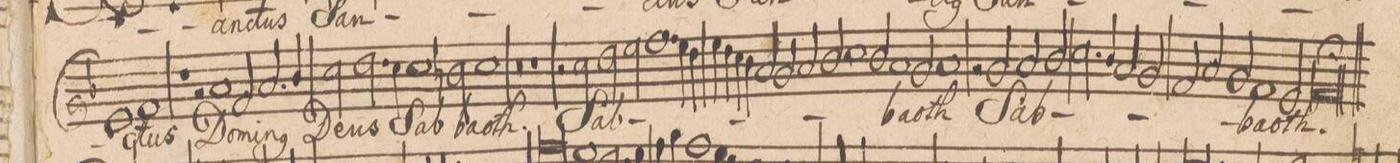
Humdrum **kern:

**kern	**text
*I"CANTVS.	*
*clefG2	*
*k[b-]	*
*met(C|)	*
*M2/1	*
1e	.
=20-	=20-
1f	-ctus
1r	.
=21-	=21-
2r	.
1a	Do-
2f/	-mi-
=22-	=22-
2.a/	-n(us)
4b-/	.
2cc\	De-
2.dd\	-us
=23-	=23-
4cc\	.
1cc	Sab-
2bn\	-ba-
=24-	=24-
1cc	-oth.
0r	.
=25-	=25-
1r	.
=26-	=26-
2r	.
2cc\	Sab-
2dd\	.
2ee\	.
=27-	=27-
1.ff	.
4ee\	.
4dd\	.
=28-	=28-
4ee\	.
4dd\	.
4cc\	.
4b-y\	.
2a/	.
2g/	.
=29-	=29-
2a/	.
2b-/	.
1cc	.
=30-	=30-
2b-/	.
1a	.
2g/	-ba-
=31-	=31-
1a	-oth
2r	.
2g/	Sab-
=32-	=32-
2a/	.
2b-/	.
2.cc\	.
4b-/	.
=33-	=33-
2a/	.
2g/	.
2f/	.
2a/	.
=34-	=34-
2g/	.
1f	-ba-
2e/	.
=35-	=35-
0fl;	-oth.
=36||	=36||
*M2/1	*
*met(C|)	*
*-	*-
